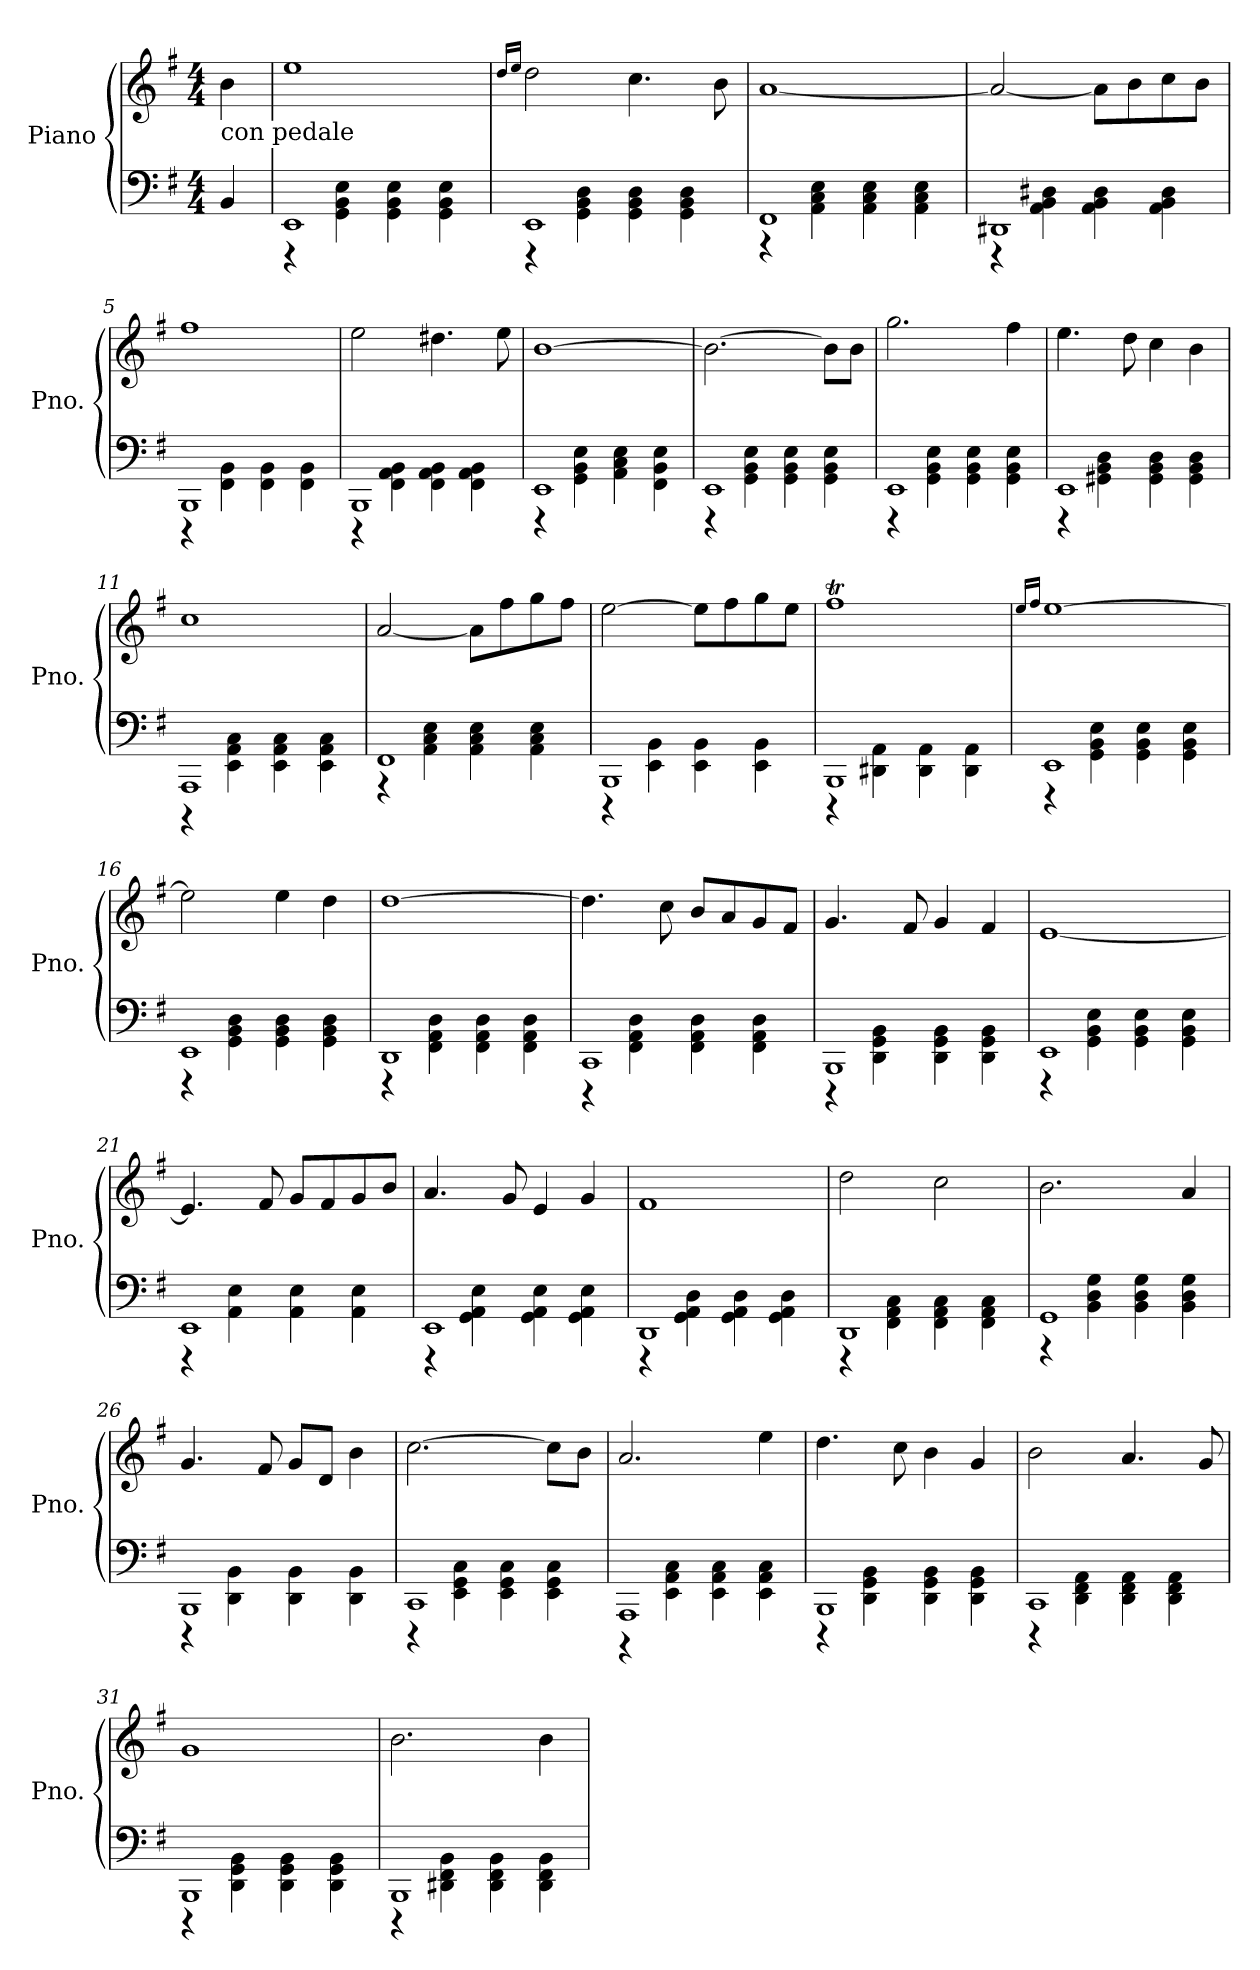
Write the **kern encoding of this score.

**kern	**kern
*part1	*part1
*staff2	*staff1
*I"Piano	*
*I'Pno.	*
*clefF4	*clefG2
*k[f#]	*k[f#]
*G:	*G:
*M4/4	*M4/4
=	=
!	!LO:TX:b:t=con pedale
4BB/	4b\
=1	=1
*^	*
1EE	4r	1ee
.	4GG\ 4BB\ 4E\	.
.	4GG\ 4BB\ 4E\	.
.	4GG\ 4BB\ 4E\	.
=2	=2	=2
.	.	16qdd/LL
.	.	16qee/JJ
1EE	4r	2dd\
.	4GG\ 4BB\ 4D\	.
.	4GG\ 4BB\ 4D\	4.cc\
.	4GG\ 4BB\ 4D\	.
.	.	8b\
=3	=3	=3
1FF#	4r	[1a
.	4AA\ 4C\ 4E\	.
.	4AA\ 4C\ 4E\	.
.	4AA\ 4C\ 4E\	.
=4	=4	=4
1DD#X	4r	2a/_
.	4AA\ 4BB\ 4D#X\	.
.	4AA\ 4BB\ 4D#\	8a\L]
.	.	8b\
.	4AA\ 4BB\ 4D#\	8cc\
.	.	8b\J
=5	=5	=5
1BBB	4r	1ff#
.	4FF#\ 4BB\	.
.	4FF#\ 4BB\	.
.	4FF#\ 4BB\	.
!!LO:LB:g=z
=6	=6	=6
1BBB	4r	2ee\
.	4FF#\ 4AA\ 4BB\	.
.	4FF#\ 4AA\ 4BB\	4.dd#X\
.	4FF#\ 4AA\ 4BB\	.
.	.	8ee\
=7	=7	=7
1EE	4r	[1b
.	4GG\ 4BB\ 4E\	.
.	4AA\ 4C\ 4E\	.
.	4FF#\ 4BB\ 4E\	.
=8	=8	=8
1EE	4r	2.b\_
.	4GG\ 4BB\ 4E\	.
.	4GG\ 4BB\ 4E\	.
.	4GG\ 4BB\ 4E\	8b\L]
.	.	8b\J
=9	=9	=9
1EE	4r	2.gg\
.	4GG\ 4BB\ 4E\	.
.	4GG\ 4BB\ 4E\	.
.	4GG\ 4BB\ 4E\	4ff#\
=10	=10	=10
1EE	4r	4.ee\
.	4GG#X\ 4BB\ 4D\	.
.	.	8dd\
.	4GG#\ 4BB\ 4D\	4cc\
.	4GG#\ 4BB\ 4D\	4b\
=11	=11	=11
1AAA	4r	1cc
.	4EE\ 4AA\ 4C\	.
.	4EE\ 4AA\ 4C\	.
.	4EE\ 4AA\ 4C\	.
=12	=12	=12
1FF#	4r	[2a/
.	4AA\ 4C\ 4E\	.
.	4AA\ 4C\ 4E\	8a\L]
.	.	8ff#\
.	4AA\ 4C\ 4E\	8gg\
.	.	8ff#\J
!!LO:LB:g=z
=13	=13	=13
1BBB	4r	[2ee\
.	4EE\ 4BB\	.
.	4EE\ 4BB\	8ee\L]
.	.	8ff#\
.	4EE\ 4BB\	8gg\
.	.	8ee\J
=14	=14	=14
1BBB	4r	1ff#t
.	4DD#X\ 4AA\	.
.	4DD#\ 4AA\	.
.	4DD#\ 4AA\	.
=15	=15	=15
.	.	16qee/LL
.	.	16qff#/JJ
1EE	4r	[1ee
.	4GG\ 4BB\ 4E\	.
.	4GG\ 4BB\ 4E\	.
.	4GG\ 4BB\ 4E\	.
=16	=16	=16
1EE	4r	2ee\]
.	4GG\ 4BB\ 4D\	.
.	4GG\ 4BB\ 4D\	4ee\
.	4GG\ 4BB\ 4D\	4dd\
=17	=17	=17
1DD	4r	[1dd
.	4FF#\ 4AA\ 4D\	.
.	4FF#\ 4AA\ 4D\	.
.	4FF#\ 4AA\ 4D\	.
=18	=18	=18
1CC	4r	4.dd\]
.	4FF#\ 4AA\ 4D\	.
.	.	8cc\
.	4FF#\ 4AA\ 4D\	8b/L
.	.	8a/
.	4FF#\ 4AA\ 4D\	8g/
.	.	8f#/J
!!LO:LB:g=z
=19	=19	=19
1BBB	4r	4.g/
.	4DD\ 4GG\ 4BB\	.
.	.	8f#/
.	4DD\ 4GG\ 4BB\	4g/
.	4DD\ 4GG\ 4BB\	4f#/
=20	=20	=20
1EE	4r	[1e
.	4GG\ 4BB\ 4E\	.
.	4GG\ 4BB\ 4E\	.
.	4GG\ 4BB\ 4E\	.
=21	=21	=21
1EE	4r	4.e/]
.	4AA\ 4E\	.
.	.	8f#/
.	4AA\ 4E\	8g/L
.	.	8f#/
.	4AA\ 4E\	8g/
.	.	8b/J
=22	=22	=22
1EE	4r	4.a/
.	4GG\ 4AA\ 4E\	.
.	.	8g/
.	4GG\ 4AA\ 4E\	4e/
.	4GG\ 4AA\ 4E\	4g/
=23	=23	=23
1DD	4r	1f#
.	4GG\ 4AA\ 4D\	.
.	4GG\ 4AA\ 4D\	.
.	4GG\ 4AA\ 4D\	.
=24	=24	=24
1DD	4r	2dd\
.	4FF#\ 4AA\ 4C\	.
.	4FF#\ 4AA\ 4C\	2cc\
.	4FF#\ 4AA\ 4C\	.
!!LO:LB:g=z
=25	=25	=25
1GG	4r	2.b\
.	4BB\ 4D\ 4G\	.
.	4BB\ 4D\ 4G\	.
.	4BB\ 4D\ 4G\	4a/
=26	=26	=26
1BBB	4r	4.g/
.	4DD\ 4BB\	.
.	.	8f#/
.	4DD\ 4BB\	8g/L
.	.	8d/J
.	4DD\ 4BB\	4b\
=27	=27	=27
1CC	4r	[2.cc\
.	4EE\ 4GG\ 4C\	.
.	4EE\ 4GG\ 4C\	.
.	4EE\ 4GG\ 4C\	8cc\L]
.	.	8b\J
=28	=28	=28
1AAA	4r	2.a/
.	4EE\ 4AA\ 4C\	.
.	4EE\ 4AA\ 4C\	.
.	4EE\ 4AA\ 4C\	4ee\
=29	=29	=29
1BBB	4r	4.dd\
.	4DD\ 4GG\ 4BB\	.
.	.	8cc\
.	4DD\ 4GG\ 4BB\	4b\
.	4DD\ 4GG\ 4BB\	4g/
=30	=30	=30
1CC	4r	2b\
.	4DD\ 4FF#\ 4AA\	.
.	4DD\ 4FF#\ 4AA\	4.a/
.	4DD\ 4FF#\ 4AA\	.
.	.	8g/
=31	=31	=31
1BBB	4r	1g
.	4DD\ 4GG\ 4BB\	.
.	4DD\ 4GG\ 4BB\	.
.	4DD\ 4GG\ 4BB\	.
!!LO:PB:g=z
=32	=32	=32
1BBB	4r	2.b\
.	4DD#X\ 4FF#\ 4BB\	.
.	4DD#\ 4FF#\ 4BB\	.
.	4DD#\ 4FF#\ 4BB\	4b\
*v	*v	*
=	=
*-	*-
